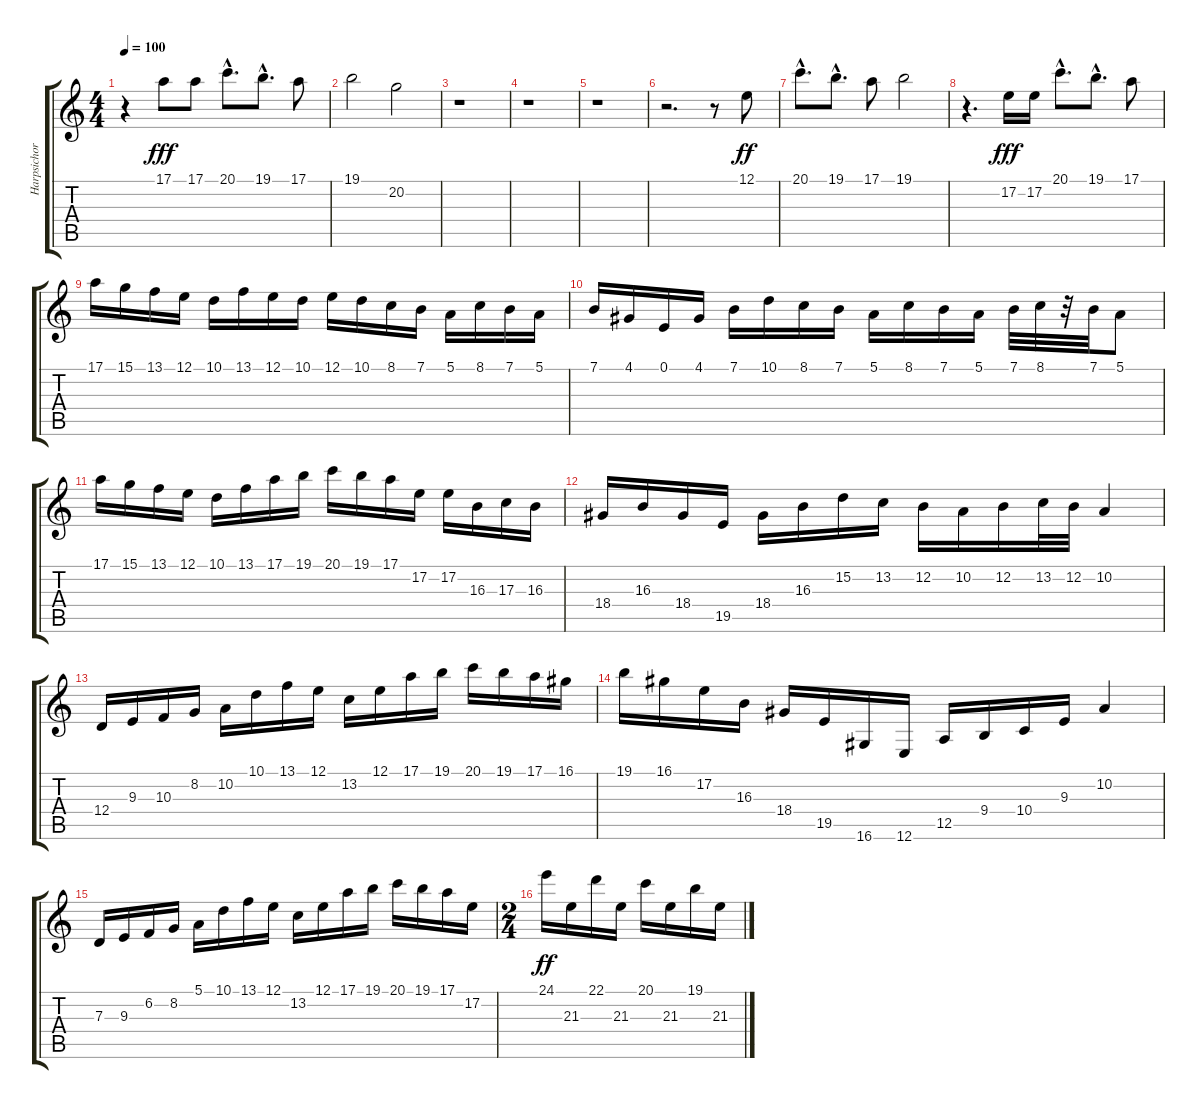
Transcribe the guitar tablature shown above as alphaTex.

\track ("Harpsichord" "Harpsichor") {instrument harpsichord}
\staff {score tabs}
\tuning (E4 B3 G3 D3 A2 E2) {hide}
\ts (4 4)
\tempo 100
\clef g2
\ks c
r.4{dy f} 17.1.8{dy fff} 17.1.8 20.1{hac}.8{d} 19.1{hac}.8{d} 17.1.8 |
19.1.2 20.2.2 |
r.1 |
r.1 |
r.1 |
r.2{d} r.8 12.1.8{dy ff} |
20.1{hac}.8{d} 19.1{hac}.8{d} 17.1.8 19.1.2 |
r.4{d} 17.2.16{dy fff} 17.2.16 20.1{hac}.8{d} 19.1{hac}.8{d} 17.1.8 |
17.1.16{instrument acousticguitarsteel} 15.1.16 13.1.16 12.1.16 10.1.16 13.1.16 12.1.16 10.1.16 12.1.16 10.1.16 8.1.16 7.1.16 5.1.16 8.1.16 7.1.16 5.1.16 |
7.1.16 4.1.16 0.1.16 4.1.16 7.1.16 10.1.16 8.1.16 7.1.16 5.1.16 8.1.16 7.1.16 5.1.16 7.1.32 8.1.32 r.32 7.1.32 5.1.8 |
17.1.16 15.1.16 13.1.16 12.1.16 10.1.16 13.1.16 17.1.16 19.1.16 20.1.16 19.1.16 17.1.16 17.2.16 17.2.16 16.3.16 17.3.16 16.3.16 |
18.4.16 16.3.16 18.4.16 19.5.16 18.4.16 16.3.16 15.2.16 13.2.16 12.2.16 10.2.16 12.2.16 13.2.32 12.2.32 10.2.4 |
12.4.16 9.3.16 10.3.16 8.2.16 10.2.16 10.1.16 13.1.16 12.1.16 13.2.16 12.1.16 17.1.16 19.1.16 20.1.16 19.1.16 17.1.16 16.1.16 |
19.1.16 16.1.16 17.2.16 16.3.16 18.4.16 19.5.16 16.6.16 12.6.16 12.5.16 9.4.16 10.4.16 9.3.16 10.2.4 |
7.3.16 9.3.16 6.2.16 8.2.16 5.1.16 10.1.16 13.1.16 12.1.16 13.2.16 12.1.16 17.1.16 19.1.16 20.1.16 19.1.16 17.1.16 17.2.16 |
\ts (2 4)
24.1.16{dy ff} 21.3.16 22.1.16 21.3.16 20.1.16 21.3.16 19.1.16 21.3.16
